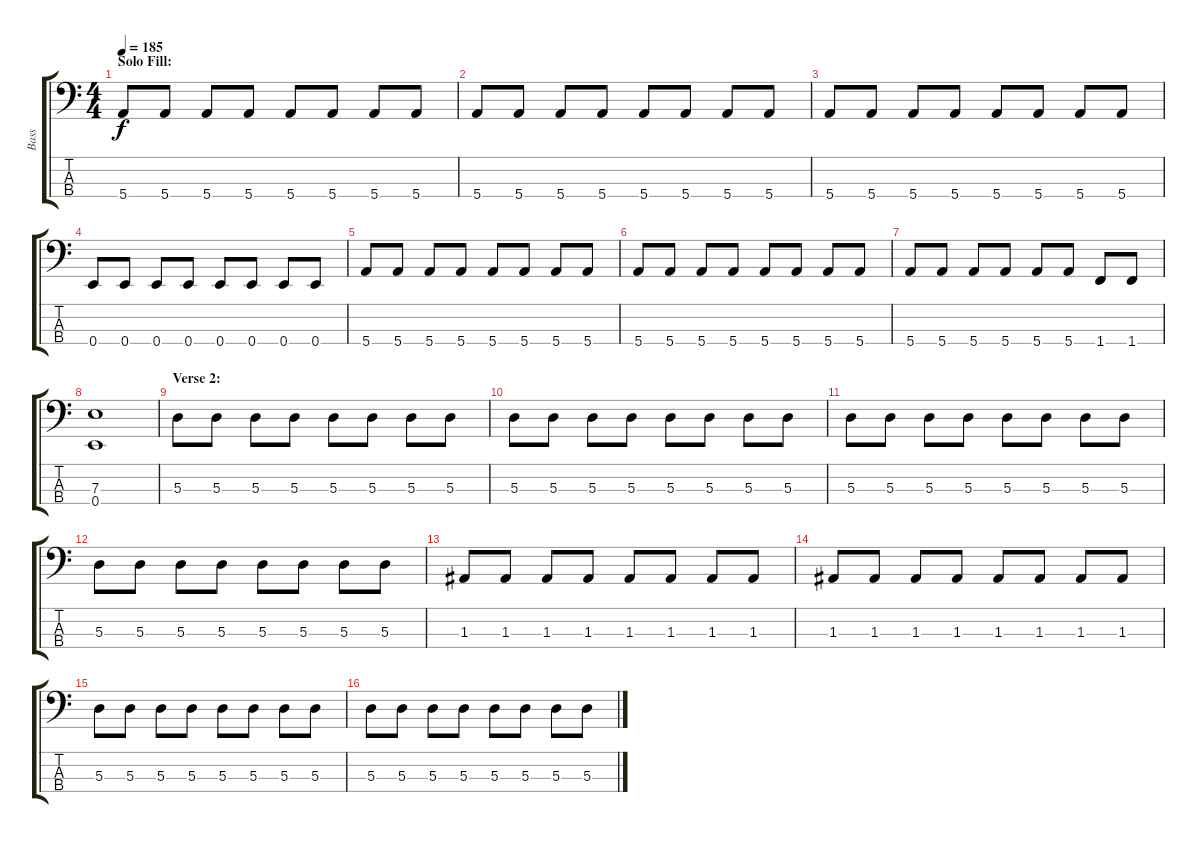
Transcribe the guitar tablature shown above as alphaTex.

\track ("Bass" "Bass") {instrument electricbasspick}
\staff {score tabs}
\tuning (G2 D2 A1 E1) {hide}
\ts (4 4)
\section ("" "Solo Fill:")
\tempo 185
\clef f4
\ks c
5.4.8{dy f} 5.4.8 5.4.8 5.4.8 5.4.8 5.4.8 5.4.8 5.4.8 |
5.4.8 5.4.8 5.4.8 5.4.8 5.4.8 5.4.8 5.4.8 5.4.8 |
5.4.8 5.4.8 5.4.8 5.4.8 5.4.8 5.4.8 5.4.8 5.4.8 |
0.4.8 0.4.8 0.4.8 0.4.8 0.4.8 0.4.8 0.4.8 0.4.8 |
5.4.8 5.4.8 5.4.8 5.4.8 5.4.8 5.4.8 5.4.8 5.4.8 |
5.4.8 5.4.8 5.4.8 5.4.8 5.4.8 5.4.8 5.4.8 5.4.8 |
5.4.8 5.4.8 5.4.8 5.4.8 5.4.8 5.4.8 1.4.8 1.4.8 |
(7.3 0.4).1 |
\section ("" "Verse 2:")
5.3.8 5.3.8 5.3.8 5.3.8 5.3.8 5.3.8 5.3.8 5.3.8 |
5.3.8 5.3.8 5.3.8 5.3.8 5.3.8 5.3.8 5.3.8 5.3.8 |
5.3.8 5.3.8 5.3.8 5.3.8 5.3.8 5.3.8 5.3.8 5.3.8 |
5.3.8 5.3.8 5.3.8 5.3.8 5.3.8 5.3.8 5.3.8 5.3.8 |
1.3.8 1.3.8 1.3.8 1.3.8 1.3.8 1.3.8 1.3.8 1.3.8 |
1.3.8 1.3.8 1.3.8 1.3.8 1.3.8 1.3.8 1.3.8 1.3.8 |
5.3.8 5.3.8 5.3.8 5.3.8 5.3.8 5.3.8 5.3.8 5.3.8 |
5.3.8 5.3.8 5.3.8 5.3.8 5.3.8 5.3.8 5.3.8 5.3.8
